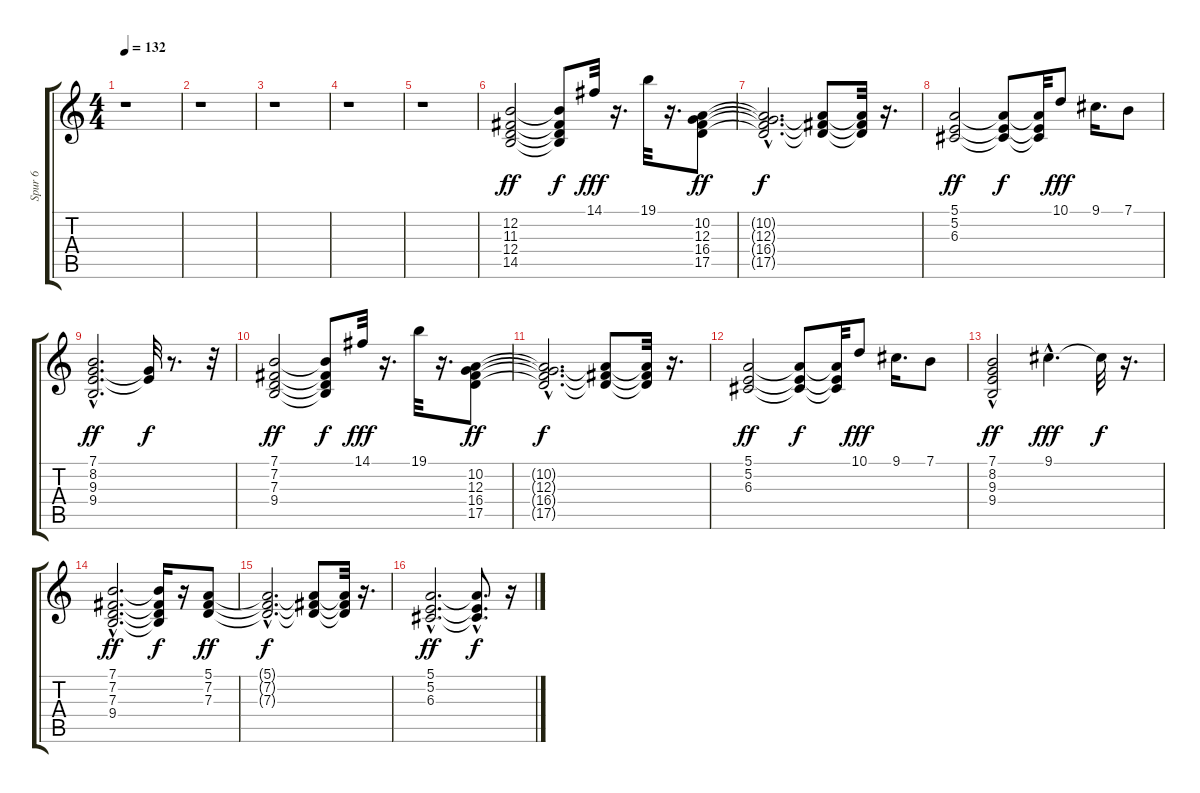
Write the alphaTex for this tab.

\track ("Spur 6" "Spur 6") {instrument electricgrandpiano}
\staff {score tabs}
\tuning (E4 B3 G3 D3 A2 E2) {hide}
\ts (4 4)
\tempo 132
\clef g2
\ks c
r.1{dy ff instrument electricgrandpiano} |
r.1 |
r.1 |
r.1 |
r.1 |
(12.2 11.3 12.4 14.5).2 (12.2{t} 11.3{t} 12.4{t} 14.5{t}).8{dy f} 14.1.32{dy fff} r.16{d} 19.1.32 r.16{d} (10.2 12.3 16.4 17.5).8{dy ff} |
(10.2{hac t} 12.3{t} 16.4{hac t} 17.5{hac t}).2{d dy f} (10.2{t} 16.4{t} 17.5{t}).8 (10.2{t} 16.4{t} 17.5{t}).32 r.16{d} |
(5.1 5.2 6.3).2{dy ff} (5.1{t} 5.2{t} 6.3{t}).8{dy f} (5.1{t} 5.2{t} 6.3{t}).32 10.1.8{dy fff} 9.1.16{d} 7.1.8 |
(7.1{hac} 8.2{hac} 9.3{hac} 9.4).2{d dy ff} (8.2{t} 9.3{t}).32{dy f} r.8{d} r.32 |
(7.1 7.2 7.3 9.4).2{dy ff} (7.1{t} 7.2{t} 7.3{t} 9.4{t}).8{dy f} 14.1.32{dy fff} r.16{d} 19.1.32 r.16{d} (10.2 12.3 16.4 17.5).8{dy ff} |
(10.2{hac t} 12.3{t} 16.4{hac t} 17.5{hac t}).2{d dy f} (10.2{t} 16.4{t} 17.5{t}).8 (10.2{t} 16.4{t} 17.5{t}).32 r.16{d} |
(5.1 5.2 6.3).2{dy ff} (5.1{t} 5.2{t} 6.3{t}).8{dy f} (5.1{t} 5.2{t} 6.3{t}).32 10.1.8{dy fff} 9.1.16{d} 7.1.8 |
(7.1{hac} 8.2{hac} 9.3{hac} 9.4).2{dy ff} 9.1{hac}.4{d dy fff} 9.1{t}.32{dy f} r.16{d} |
(7.1{hac} 7.2{hac} 7.3{hac} 9.4{hac}).2{d dy ff} (7.1{t} 7.2{t} 7.3{t} 9.4{t}).16{dy f} r.16 (5.1 7.2 7.3).8{dy ff} |
(5.1{hac t} 7.2{hac t} 7.3{hac t}).2{d dy f} (5.1{t} 7.2{t} 7.3{t}).8 (5.1{t} 7.2{t} 7.3{t}).32 r.16{d} |
(5.1{hac} 5.2{hac} 6.3{hac}).2{d dy ff} (5.1{hac t} 5.2{hac t} 6.3{hac t}).8{d dy f} r.16
